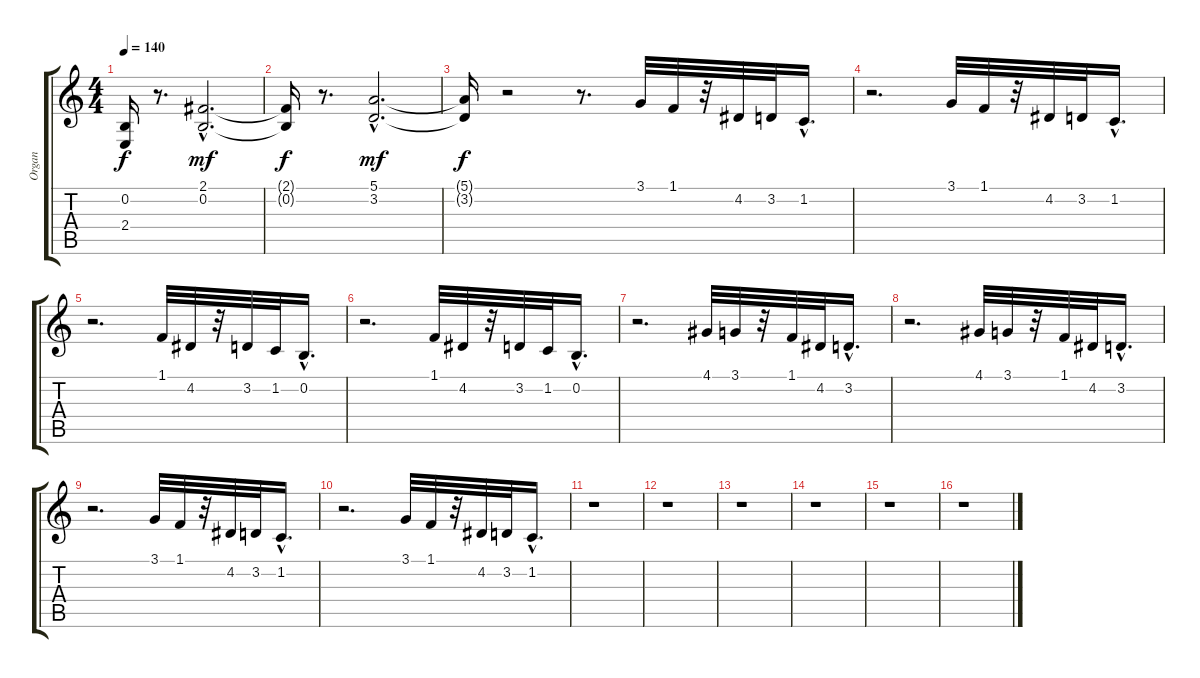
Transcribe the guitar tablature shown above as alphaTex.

\track ("Organ" "Organ") {instrument tremolostrings}
\staff {score tabs}
\tuning (E4 B3 G3 D3 A2 E2) {hide}
\ts (4 4)
\tempo 140
\clef g2
\ks c
(0.2{t} 2.4{t}).16{dy f} r.8{d} (2.1{hac} 0.2{hac}).2{d dy mf} |
(2.1{t} 0.2{t}).16{dy f} r.8{d} (5.1{hac} 3.2{hac}).2{d dy mf} |
(5.1{t} 3.2{t}).16{dy f} r.2 r.8{d} 3.1.32 1.1.32 r.32 4.2.32 3.2.32 1.2{hac}.16{d} |
r.2{d} 3.1.32 1.1.32 r.32 4.2.32 3.2.32 1.2{hac}.16{d} |
r.2{d} 1.1.32 4.2.32 r.32 3.2.32 1.2.32 0.2{hac}.16{d} |
r.2{d} 1.1.32 4.2.32 r.32 3.2.32 1.2.32 0.2{hac}.16{d} |
r.2{d} 4.1.32 3.1.32 r.32 1.1.32 4.2.32 3.2{hac}.16{d} |
r.2{d} 4.1.32 3.1.32 r.32 1.1.32 4.2.32 3.2{hac}.16{d} |
r.2{d} 3.1.32 1.1.32 r.32 4.2.32 3.2.32 1.2{hac}.16{d} |
r.2{d} 3.1.32 1.1.32 r.32 4.2.32 3.2.32 1.2{hac}.16{d} |
r.1 |
r.1 |
r.1 |
r.1 |
r.1 |
r.1
